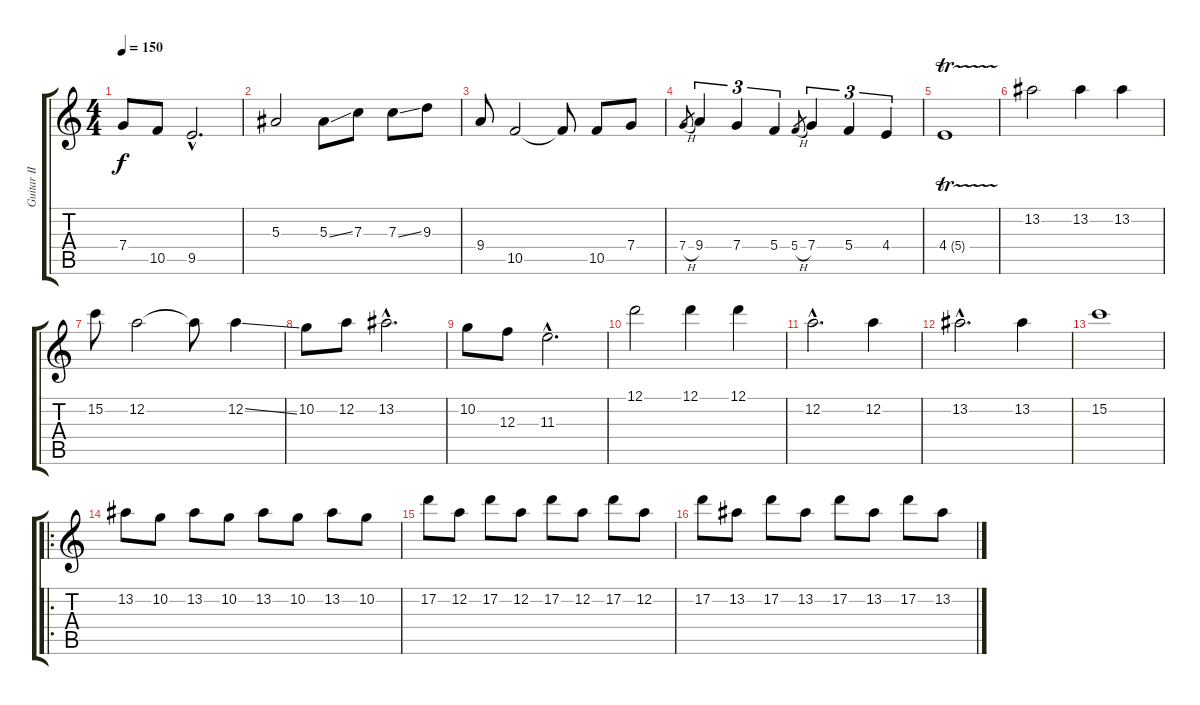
\track ("Guitar II" "Guitar II") {instrument distortionguitar}
\staff {score tabs}
\tuning (D4 A3 F3 C3 G2 D2) {hide}
\ts (4 4)
\tempo 150
\clef g2
\ks c
7.4.8{dy f} 10.5.8 9.5{hac}.2{d} |
5.3.2 5.3{ss}.8 7.3.8 7.3{ss}.8 9.3.8 |
9.4.8 10.5.2 10.5{t}.8 10.5.8 7.4.8 |
7.4{h}.8{gr} 9.4.4{tu (3 2)} 7.4.4{tu (3 2)} 5.4.4{tu (3 2)} 5.4{h}.8{gr} 7.4.4{tu (3 2)} 5.4.4{tu (3 2)} 4.4.4{tu (3 2)} |
4.4{tr (5 16)}.1 |
13.2.2 13.2.4 13.2.4 |
15.2.8 12.2.2 12.2{t}.8 12.2{ss}.4 |
10.2.8 12.2.8 13.2{hac}.2{d} |
10.2.8 12.3.8 11.3{hac}.2{d} |
12.1.2 12.1.4 12.1.4 |
12.2{hac}.2{d} 12.2.4 |
13.2{hac}.2{d} 13.2.4 |
15.2.1 |
\ro
13.2.8 10.2.8 13.2.8 10.2.8 13.2.8 10.2.8 13.2.8 10.2.8 |
17.2.8 12.2.8 17.2.8 12.2.8 17.2.8 12.2.8 17.2.8 12.2.8 |
17.2.8 13.2.8 17.2.8 13.2.8 17.2.8 13.2.8 17.2.8 13.2.8
